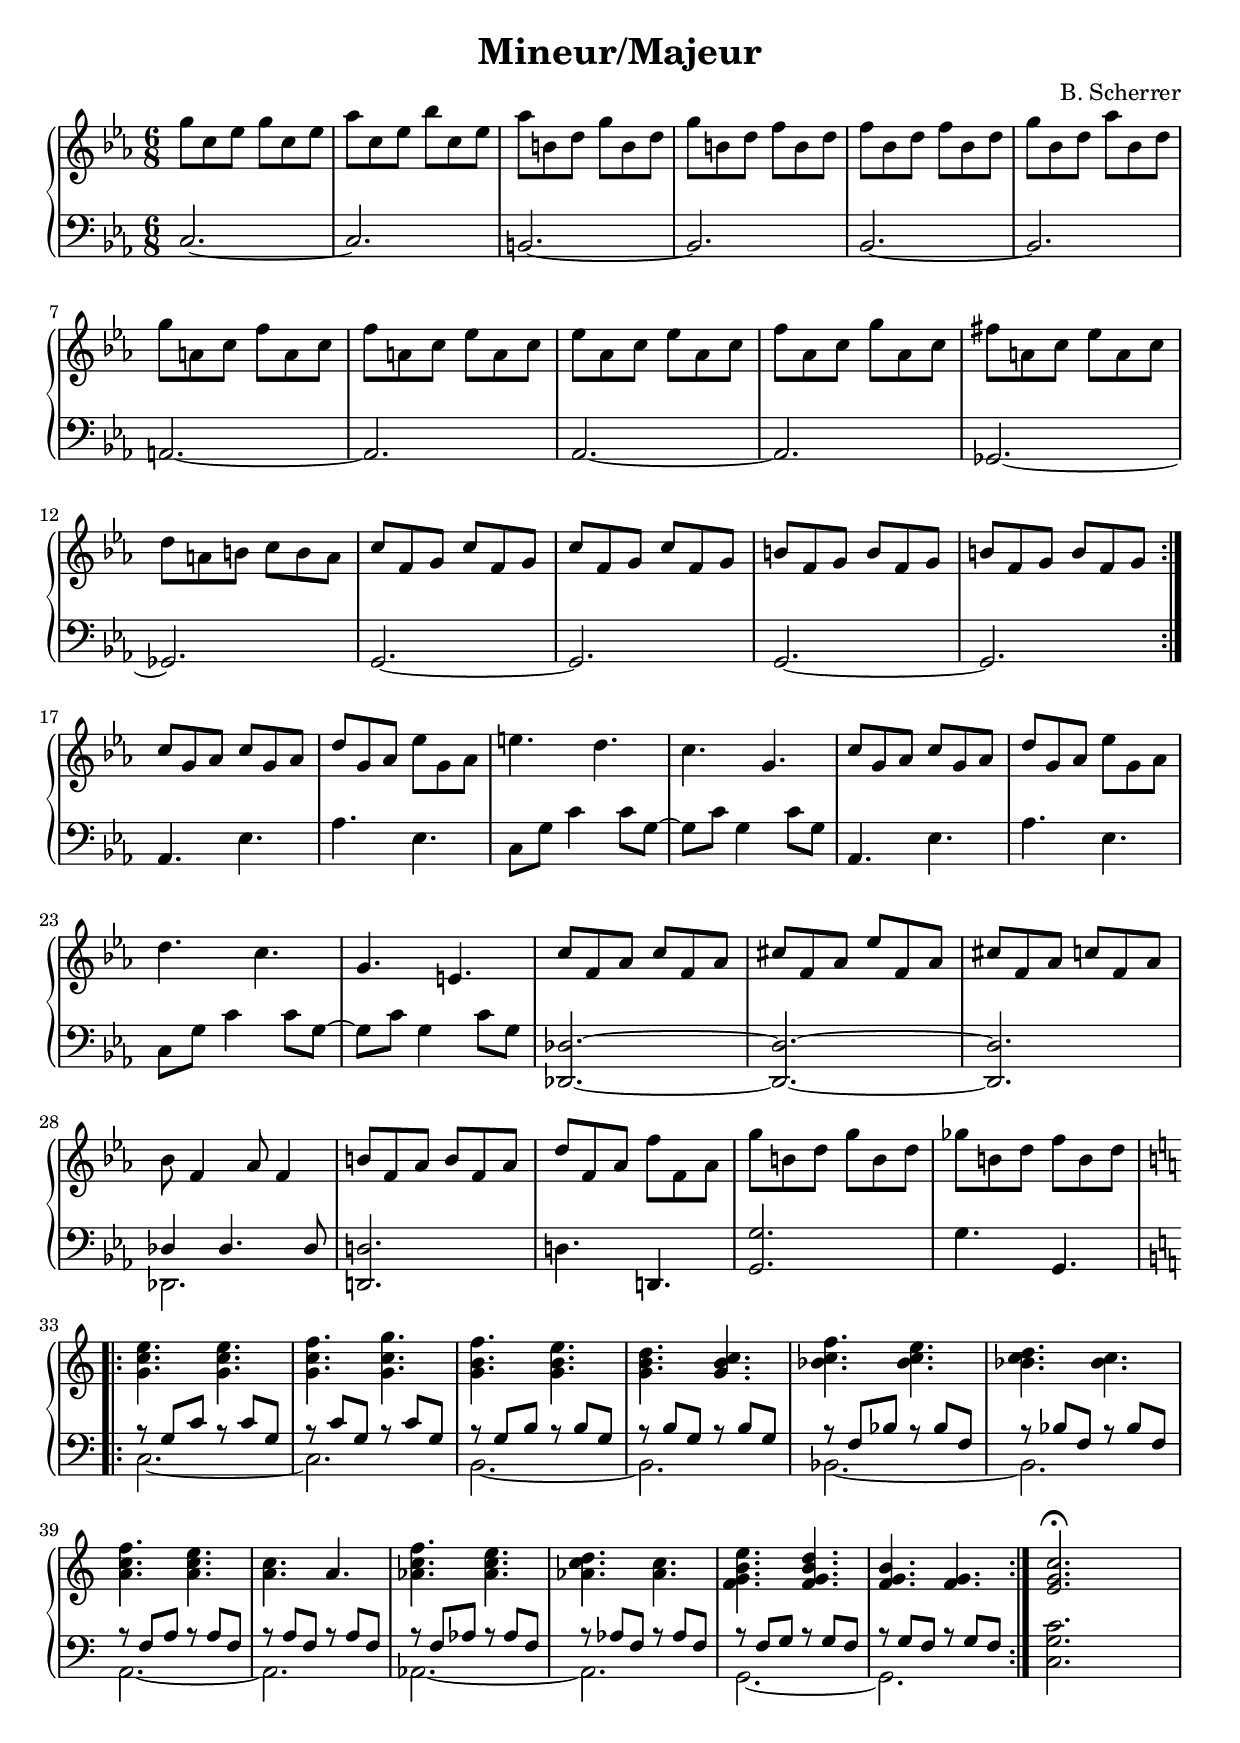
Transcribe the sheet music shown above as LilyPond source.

\version "2.18.2"	

noteCibleTransposition =   c   % c         % d pour Si b %  a, pour Mi b

ton = ""

indent = 0



melodiea = {
g'8 c' ees' g' c' ees' aes' c' ees' bes' c' ees' aes' b d' g'  
  b  d' g' b d' f' b d' f' bes d' f' bes d' g' bes  
  d'  aes' bes d' g'  a c'  f' a c' f' a c' ees' a c' ees'  
  aes  c' ees' aes c' f' aes c' g' aes c' fis' a c' ees' a  
  c'  d' a b c' b a c' f g c' f g c' f g  
  c'  f g b f g b f g b f g b f g
}

melodieb = {
  c'8  g aes c' g aes d'  g aes  ees' g aes e'4. d'  c' g
  c'8  g aes c' g aes d' g aes  ees'  g aes d'4. c' g e
  c'8 f aes   c' f aes    cis' f aes   ees' f aes   cis' f aes  c' f aes  bes f4  aes8 f4
  b8 f aes  b f aes  d' f aes  f' f aes   g' b d'  g' b d'  ges' b d'   f' b d' 
}

melodiec = {
 e'8  g c' e' g c' f' g c' g' g c' f'  g b  e' g  b  d' g b c' g b f' bes c' e' bes c' d' bes c'4   bes8 c'  f'  a c'  e' a c' d' a c'4  a8 c'  f' aes  c' e'  
  aes  c' d' aes c'4  aes8 c' e' g c' d' g c' d' g  b4  g8 b
}

melodied = {
  <g c' e'>4. <g c' e'>  <g c' f'>   <g c' g'>
  <g b  f'>  <g b  e'> <g b  d'> <g b  c'>
  <bes c' f'> <bes c' e'> <bes c' d'> <bes c'>
  <a c' f'>  <a c' e'> <a c'> a
  <aes c' f'> <aes c' e'> <aes c' d'> <aes c'>
  <f g b e'> <f g b d'> <f g b> <f g> 
}


maingauchec = {
  
<c' c,>2.~ | <c c,>8 c8 c,4 c'8 c, | <b' b,>2. | b,4. b'4. | <bes bes,>2.~ | bes,4. bes'4. |
<a a,>2.~ | a,4. a'4. | <aes aes,>2.~ | aes,4. aes'4. | <g g,>2. | g,4. g'4. |

}
  

maingauched = {

<< {r8 g' c r c g r c g r c g } \\ {c,2.~ c2.} >> 
<< {r8 g' b r b g r b g r b g } \\ {b,2.~ b2.} >> 
<< {r8 f' bes r bes f r bes f r bes f } \\ {bes,2.~ bes2.} >>
<< {r8 f' a r a f r a f r a f } \\ {a,2.~ a2.} >>
<< {r8 f' aes r aes f r aes f r aes f } \\ {aes,2.~ aes2.} >>
   << {r8 f' g r g f r g f r g f } \\ {g,2.~ g2.} >>
   
 }

melodie =  {
  \key ees \major
  \numericTimeSignature
  \time 6/8
  \transpose c c' {
    \repeat volta 2 { \melodiea } \break
    \melodieb \break
    \key c \major
    \repeat volta 2 { \melodied } 
  }
  <e' g' c''>2. \fermata \break
}

maingauche =  \relative c{
  \key ees \major
  \numericTimeSignature
  \time 6/8
  \repeat volta 2 {
  c2.~ c | b~ b | bes~ bes | a~ a | aes~ aes | ges~ ges | g~ g | g~ g |
  }
  aes4. ees' aes ees | c8 g' c4 c8 g8~ g8 c8 g4 c8 g8 | aes,4. ees' aes ees | c8 g' c4 c8 g8~ g8 c8 g4 c8 g8 | 
  <des des,>2.~ | <des des,>2.~ | <des des,>2. | <<{des4 des4. des8}\\ {des,2.}>>
  <d'! d,!>2. | d!4. d,! | <g' g,>2. | g4. g, |
  \repeat volta 2 {
    \key c \major
    \maingauched
  }
  <c g' c>2.
}


harmonie =  \chordmode{  
 
}





\header {
  title = #(string-append "Mineur/Majeur" ton )
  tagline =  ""
  composer = "B. Scherrer"
}







\score{
  <<
    \new ChordNames {
      \transpose c \noteCibleTransposition{
	\harmonie
      }
    }
    \new PianoStaff  <<
    \new Staff="up" \transpose c \noteCibleTransposition{ \melodie }
    \new Staff="down" \transpose c \noteCibleTransposition{ {\clef bass \maingauche } }
  >>
  >>
  \layout{ \context {      \Score      proportionalNotationDuration = #(ly:make-moment 4 30     )   } }
}



\score {
  <<
    \new Staff << \unfoldRepeats{\melodie 
                                 }  >>
    \new Staff << \unfoldRepeats{\maingauche 
                          } >> 
  >>
\midi{ \tempo 4 = 200 }
}